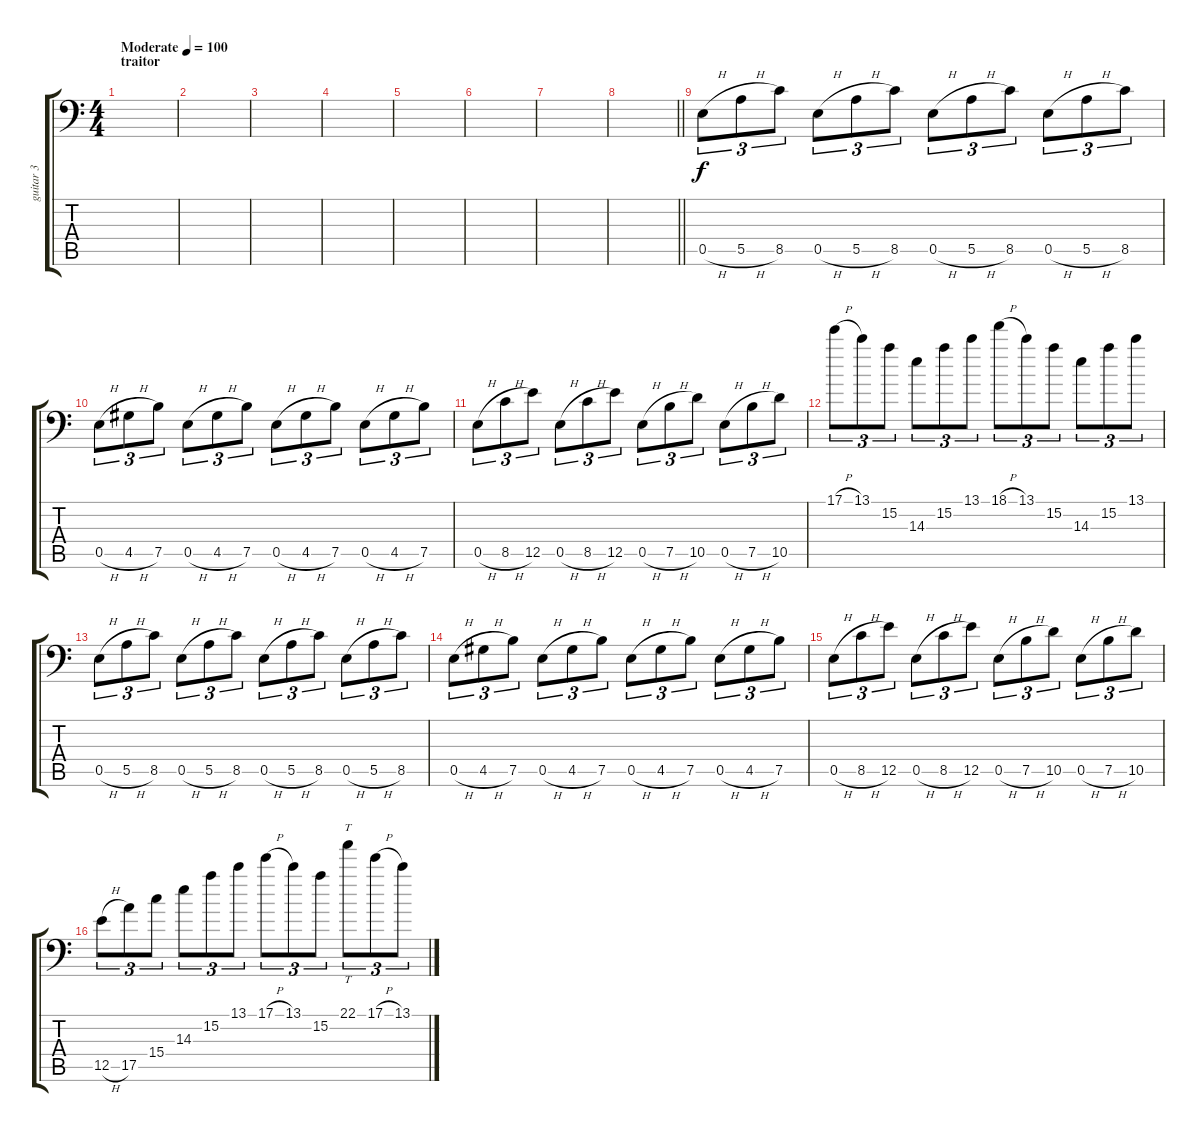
\track ("guitar 3" "guitar 3") {instrument distortionguitar}
\staff {score tabs}
\tuning (B3 Gb3 D3 A2 E2 A1) {hide}
\ts (4 4)
\section ("" "traitor")
\tempo (100 "Moderate")
\tempo 180
\tempo (100 "Moderate")
\clef f4
\ks c
|
|
|
|
|
|
|
\barLineRight lightlight
|
0.5{h}.8{tu (3 2)} 5.5{h}.8{tu (3 2)} 8.5.8{tu (3 2)} 0.5{h}.8{tu (3 2)} 5.5{h}.8{tu (3 2)} 8.5.8{tu (3 2)} 0.5{h}.8{tu (3 2)} 5.5{h}.8{tu (3 2)} 8.5.8{tu (3 2)} 0.5{h}.8{tu (3 2)} 5.5{h}.8{tu (3 2)} 8.5.8{tu (3 2)} |
0.5{h}.8{tu (3 2)} 4.5{h}.8{tu (3 2)} 7.5.8{tu (3 2)} 0.5{h}.8{tu (3 2)} 4.5{h}.8{tu (3 2)} 7.5.8{tu (3 2)} 0.5{h}.8{tu (3 2)} 4.5{h}.8{tu (3 2)} 7.5.8{tu (3 2)} 0.5{h}.8{tu (3 2)} 4.5{h}.8{tu (3 2)} 7.5.8{tu (3 2)} |
0.5{h}.8{tu (3 2)} 8.5{h}.8{tu (3 2)} 12.5.8{tu (3 2)} 0.5{h}.8{tu (3 2)} 8.5{h}.8{tu (3 2)} 12.5.8{tu (3 2)} 0.5{h}.8{tu (3 2)} 7.5{h}.8{tu (3 2)} 10.5.8{tu (3 2)} 0.5{h}.8{tu (3 2)} 7.5{h}.8{tu (3 2)} 10.5.8{tu (3 2)} |
17.1{h}.8{tu (3 2)} 13.1.8{tu (3 2)} 15.2.8{tu (3 2)} 14.3.8{tu (3 2)} 15.2.8{tu (3 2)} 13.1.8{tu (3 2)} 18.1{h}.8{tu (3 2)} 13.1.8{tu (3 2)} 15.2.8{tu (3 2)} 14.3.8{tu (3 2)} 15.2.8{tu (3 2)} 13.1.8{tu (3 2)} |
0.5{h}.8{tu (3 2)} 5.5{h}.8{tu (3 2)} 8.5.8{tu (3 2)} 0.5{h}.8{tu (3 2)} 5.5{h}.8{tu (3 2)} 8.5.8{tu (3 2)} 0.5{h}.8{tu (3 2)} 5.5{h}.8{tu (3 2)} 8.5.8{tu (3 2)} 0.5{h}.8{tu (3 2)} 5.5{h}.8{tu (3 2)} 8.5.8{tu (3 2)} |
0.5{h}.8{tu (3 2)} 4.5{h}.8{tu (3 2)} 7.5.8{tu (3 2)} 0.5{h}.8{tu (3 2)} 4.5{h}.8{tu (3 2)} 7.5.8{tu (3 2)} 0.5{h}.8{tu (3 2)} 4.5{h}.8{tu (3 2)} 7.5.8{tu (3 2)} 0.5{h}.8{tu (3 2)} 4.5{h}.8{tu (3 2)} 7.5.8{tu (3 2)} |
0.5{h}.8{tu (3 2)} 8.5{h}.8{tu (3 2)} 12.5.8{tu (3 2)} 0.5{h}.8{tu (3 2)} 8.5{h}.8{tu (3 2)} 12.5.8{tu (3 2)} 0.5{h}.8{tu (3 2)} 7.5{h}.8{tu (3 2)} 10.5.8{tu (3 2)} 0.5{h}.8{tu (3 2)} 7.5{h}.8{tu (3 2)} 10.5.8{tu (3 2)} |
12.5{h}.8{tu (3 2)} 17.5.8{tu (3 2)} 15.4.8{tu (3 2)} 14.3.8{tu (3 2)} 15.2.8{tu (3 2)} 13.1.8{tu (3 2)} 17.1{h}.8{tu (3 2)} 13.1.8{tu (3 2)} 15.2.8{tu (3 2)} 22.1.8{tt tu (3 2)} 17.1{h}.8{tu (3 2)} 13.1.8{tu (3 2)}
